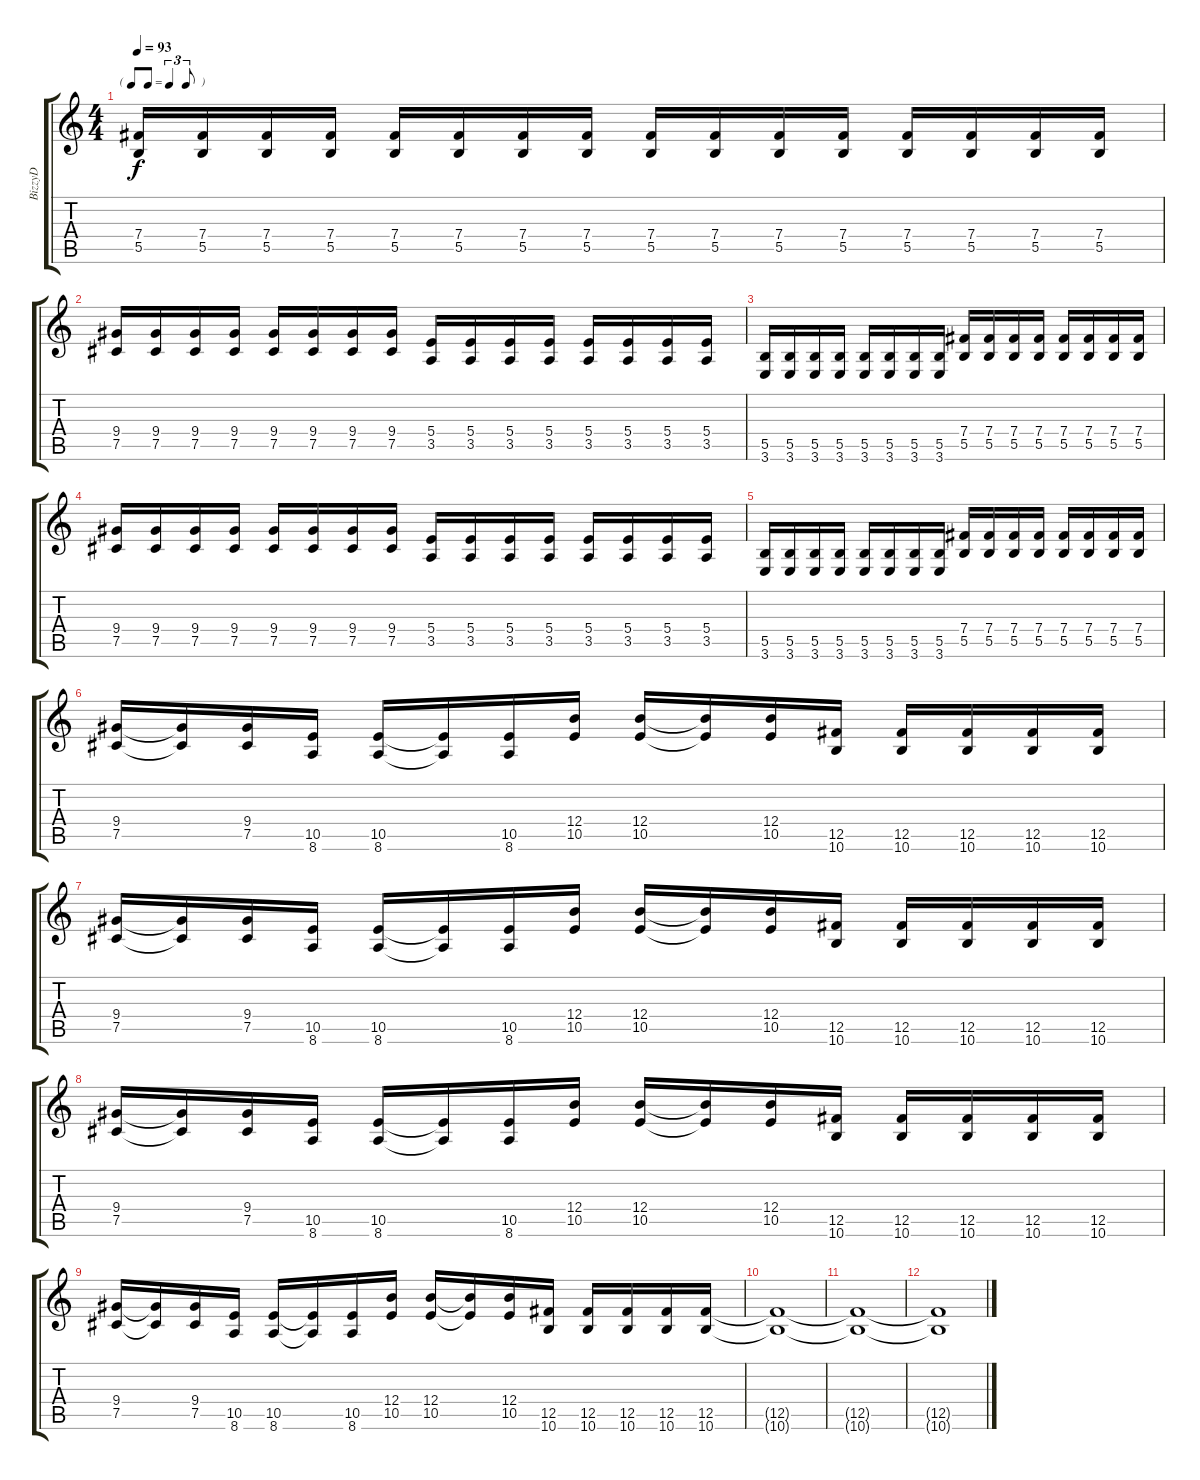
\track ("BizzyD" "BizzyD") {instrument distortionguitar}
\staff {score tabs}
\tuning (Db4 Ab3 E3 B2 Gb2 Db2) {hide}
\ts (4 4)
\tf triplet8th
\tempo 93
\clef g2
\ks c
(7.4 5.5).16{dy f} (7.4 5.5).16 (7.4 5.5).16 (7.4 5.5).16 (7.4 5.5).16 (7.4 5.5).16 (7.4 5.5).16 (7.4 5.5).16 (7.4 5.5).16 (7.4 5.5).16 (7.4 5.5).16 (7.4 5.5).16 (7.4 5.5).16 (7.4 5.5).16 (7.4 5.5).16 (7.4 5.5).16 |
(9.4 7.5).16 (9.4 7.5).16 (9.4 7.5).16 (9.4 7.5).16 (9.4 7.5).16 (9.4 7.5).16 (9.4 7.5).16 (9.4 7.5).16 (5.4 3.5).16 (5.4 3.5).16 (5.4 3.5).16 (5.4 3.5).16 (5.4 3.5).16 (5.4 3.5).16 (5.4 3.5).16 (5.4 3.5).16 |
(5.5 3.6).16 (5.5 3.6).16 (5.5 3.6).16 (5.5 3.6).16 (5.5 3.6).16 (5.5 3.6).16 (5.5 3.6).16 (5.5 3.6).16 (7.4 5.5).16 (7.4 5.5).16 (7.4 5.5).16 (7.4 5.5).16 (7.4 5.5).16 (7.4 5.5).16 (7.4 5.5).16 (7.4 5.5).16 |
(9.4 7.5).16 (9.4 7.5).16 (9.4 7.5).16 (9.4 7.5).16 (9.4 7.5).16 (9.4 7.5).16 (9.4 7.5).16 (9.4 7.5).16 (5.4 3.5).16 (5.4 3.5).16 (5.4 3.5).16 (5.4 3.5).16 (5.4 3.5).16 (5.4 3.5).16 (5.4 3.5).16 (5.4 3.5).16 |
(5.5 3.6).16 (5.5 3.6).16 (5.5 3.6).16 (5.5 3.6).16 (5.5 3.6).16 (5.5 3.6).16 (5.5 3.6).16 (5.5 3.6).16 (7.4 5.5).16 (7.4 5.5).16 (7.4 5.5).16 (7.4 5.5).16 (7.4 5.5).16 (7.4 5.5).16 (7.4 5.5).16 (7.4 5.5).16 |
(9.4 7.5).16 (9.4{t} 7.5{t}).16 (9.4 7.5).16 (10.5 8.6).16 (10.5 8.6).16 (10.5{t} 8.6{t}).16 (10.5 8.6).16 (12.4 10.5).16 (12.4 10.5).16 (12.4{t} 10.5{t}).16 (12.4 10.5).16 (12.5 10.6).16 (12.5 10.6).16 (12.5 10.6).16 (12.5 10.6).16 (12.5 10.6).16 |
(9.4 7.5).16 (9.4{t} 7.5{t}).16 (9.4 7.5).16 (10.5 8.6).16 (10.5 8.6).16 (10.5{t} 8.6{t}).16 (10.5 8.6).16 (12.4 10.5).16 (12.4 10.5).16 (12.4{t} 10.5{t}).16 (12.4 10.5).16 (12.5 10.6).16 (12.5 10.6).16 (12.5 10.6).16 (12.5 10.6).16 (12.5 10.6).16 |
(9.4 7.5).16 (9.4{t} 7.5{t}).16 (9.4 7.5).16 (10.5 8.6).16 (10.5 8.6).16 (10.5{t} 8.6{t}).16 (10.5 8.6).16 (12.4 10.5).16 (12.4 10.5).16 (12.4{t} 10.5{t}).16 (12.4 10.5).16 (12.5 10.6).16 (12.5 10.6).16 (12.5 10.6).16 (12.5 10.6).16 (12.5 10.6).16 |
(9.4 7.5).16 (9.4{t} 7.5{t}).16 (9.4 7.5).16 (10.5 8.6).16 (10.5 8.6).16 (10.5{t} 8.6{t}).16 (10.5 8.6).16 (12.4 10.5).16 (12.4 10.5).16 (12.4{t} 10.5{t}).16 (12.4 10.5).16 (12.5 10.6).16 (12.5 10.6).16 (12.5 10.6).16 (12.5 10.6).16 (12.5 10.6).16 |
(12.5{t} 10.6{t}).1{volume 0} |
(12.5{t} 10.6{t}).1 |
(12.5{t} 10.6{t}).1
